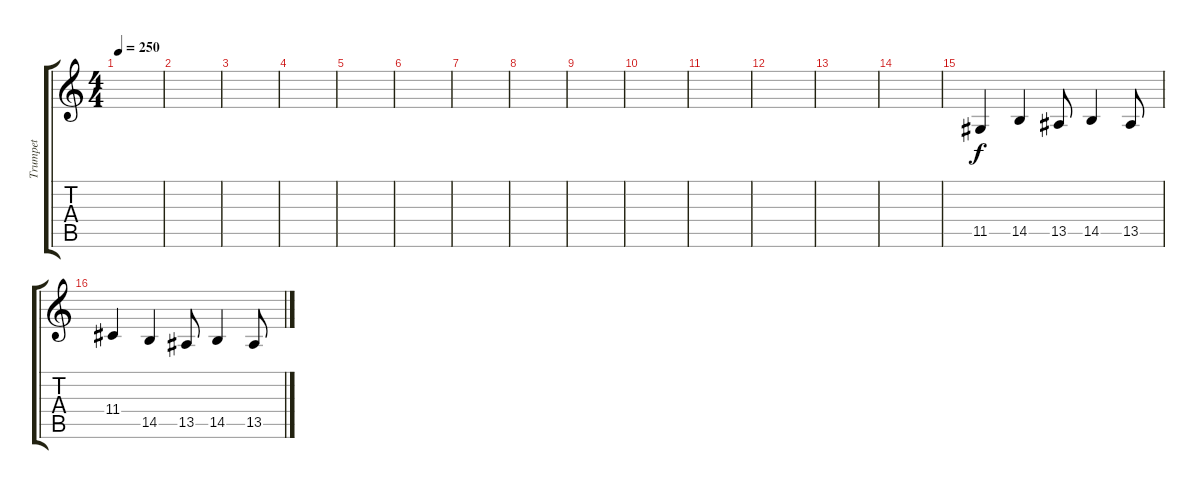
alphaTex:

\track ("Trumpet" "Trumpet") {instrument trumpet}
\staff {score tabs}
\tuning (E4 B3 G3 D3 A2 E2) {hide}
\ts (4 4)
\tempo 250
\clef g2
\ks c
|
|
|
|
|
|
|
|
|
|
|
|
|
|
11.5.4 14.5.4 13.5.8 14.5.4 13.5.8 |
11.4.4 14.5.4 13.5.8 14.5.4 13.5.8
